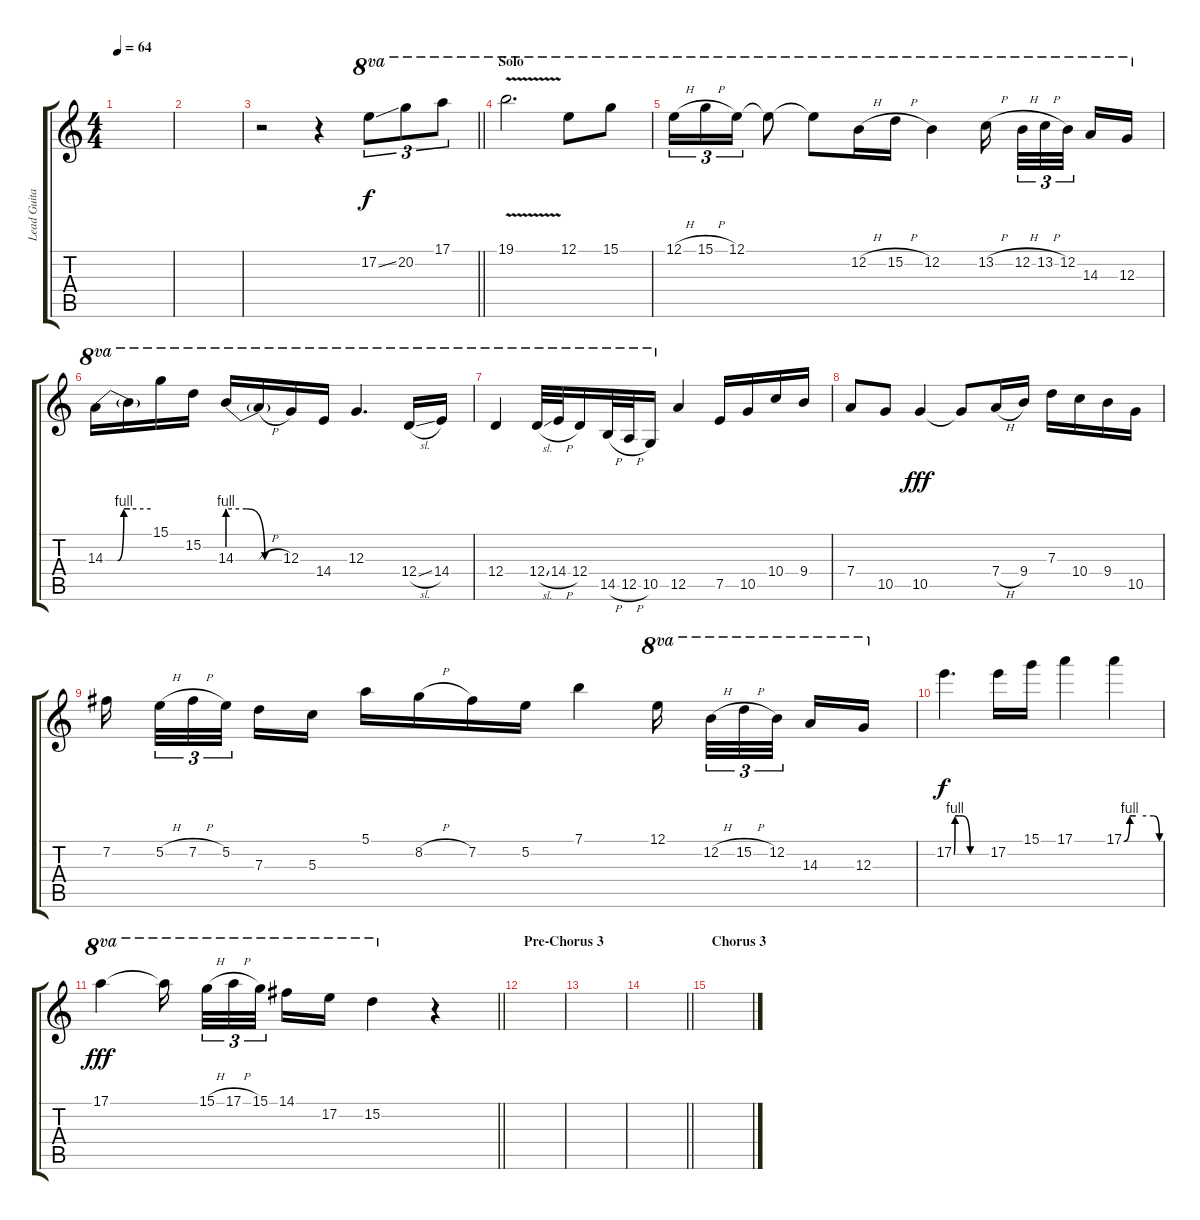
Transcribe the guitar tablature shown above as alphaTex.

\track ("Lead Guitar - John Norum" "Lead Guita") {instrument distortionguitar}
\staff {score tabs}
\tuning (E4 B3 G3 D3 A2 E2) {hide}
\ts (4 4)
\tempo 64
\clef g2
\ks c
|
|
\barLineRight lightlight
r.2 r.4 17.2{ss}.8{tu (3 2) ot 8va} 20.2.8{tu (3 2) ot 8va} 17.1.8{tu (3 2) ot 8va} |
\section ("" "Solo")
19.1{v}.2{d ot 8va} 12.1.8{ot 8va} 15.1.8{ot 8va} |
12.1{h}.16{tu (3 2) ot 8va} 15.1{h}.16{tu (3 2) ot 8va} 12.1.16{tu (3 2) ot 8va} 12.1{t}.8{ot 8va} 12.1{t}.8{ot 8va} 12.2{h}.16{ot 8va} 15.2{h}.16{ot 8va} 12.2.4{ot 8va} 13.2{h}.16{ot 8va beam splitsecondary} 12.2{h}.32{tu (3 2) ot 8va} 13.2{h}.32{tu (3 2) ot 8va} 12.2.32{tu (3 2) ot 8va beam splitsecondary} 14.3.16{ot 8va} 12.3.16{ot 8va} |
14.3{be (custom 0 0 30 0 45 4 60 4)}.16{ot 8va} 14.3{be (hold 0 4 60 4) t}.16{ot 8va} 15.1.16{ot 8va} 15.2.16{ot 8va} 14.3{be (custom 0 4 20 4 40 0 60 0)}.16{ot 8va} 14.3{h t}.16{ot 8va} 12.3.16{ot 8va} 14.4.16{ot 8va} 12.3.4{d ot 8va} 12.4{sl}.16{ot 8va} 14.4.16{ot 8va} |
12.4.4{ot 8va} 12.4{sl}.32{ot 8va} 14.4{h}.32{ot 8va} 12.4.16{ot 8va} 14.5{h}.32{ot 8va} 12.5{h}.32{ot 8va} 10.5.16{ot 8va} 12.5.4 7.5.16 10.5.16 10.4.16 9.4.16 |
7.4.8 10.5.8{dy f} 10.5.4{dy fff} 10.5{t}.8 7.4{h}.16 9.4.16 7.3.16 10.4.16 9.4.16 10.5.16 |
7.2.16{beam splitsecondary} 5.2{h}.32{tu (3 2)} 7.2{h}.32{tu (3 2)} 5.2.32{tu (3 2) beam splitsecondary} 7.3.16 5.3.16 5.1.16 8.2{h}.16 7.2.16 5.2.16 7.1.4 12.1.16{ot 8va beam splitsecondary} 12.2{h}.32{tu (3 2) ot 8va} 15.2{h}.32{tu (3 2) ot 8va} 12.2.32{tu (3 2) ot 8va beam splitsecondary} 14.3.16{ot 8va} 12.3.16{ot 8va} |
17.2{be (custom 0 0 2 4 10 4 15 4 30 0 60 0)}.4{d dy f} 17.2.16 15.1.16 17.1.4 17.1{be (custom 0 0 10 4 20 4 50 4 60 0)}.4 |
\barLineRight lightlight
17.1.4{ot 8va dy fff} 17.1{t}.16{ot 8va beam splitsecondary} 15.1{h}.32{tu (3 2) ot 8va} 17.1{h}.32{tu (3 2) ot 8va} 15.1.32{tu (3 2) ot 8va beam splitsecondary} 14.1.16{ot 8va} 17.2.16{ot 8va} 15.2.4{ot 8va} r.4 |
\section ("" "Pre-Chorus 3")
|
|
\barLineRight lightlight
|
\section ("" "Chorus 3")
